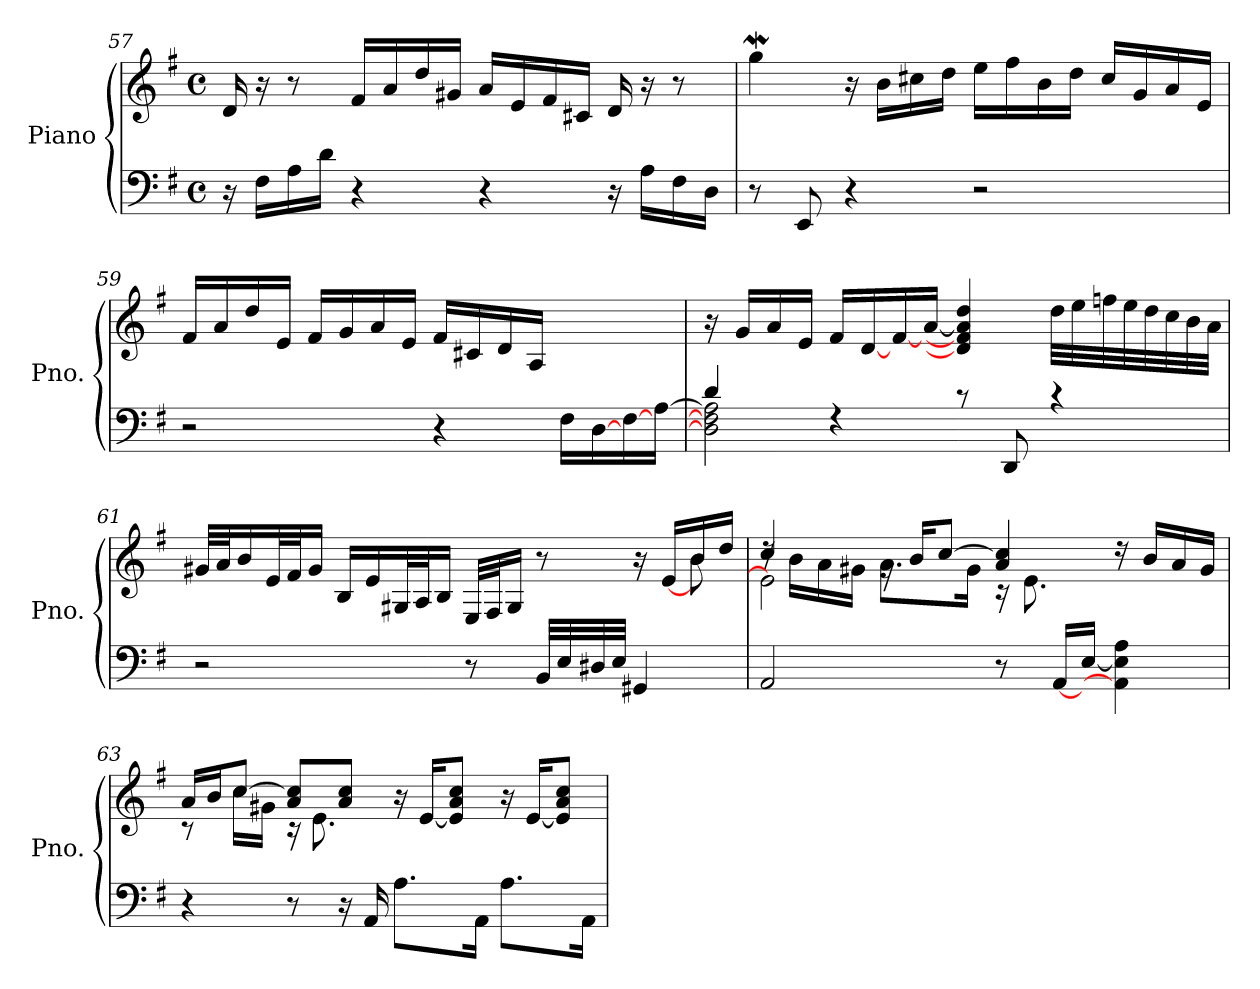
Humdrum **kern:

**kern	**kern
*part1	*part1
*staff2	*staff1
*I"Piano	*
*I'Pno.	*
*clefF4	*clefG2
*k[f#]	*k[f#]
*M4/4	*M4/4
*met(c)	*met(c)
=57	=57
16r	16d/
16F#\LL	16r
16A\	8r
16d\JJ	.
4r	16f#/LL
.	16a/
.	16dd/
.	16g#X/JJ
4r	16a/LL
.	16e/
.	16f#/
.	16c#X/JJ
16r	16d/
16A\LL	16r
16F#\	8r
16D\JJ	.
!!LO:PB:g=z
=58	=58
8r	4ggw\
8EE/	.
4r	16r
.	16b\LL
.	16cc#X\
.	16dd\JJ
2r	16ee\LL
.	16ff#\
.	16b\
.	16dd\JJ
.	16cc#/LL
.	16g/
.	16a/
.	16e/JJ
=59	=59
2r	16f#/LL
.	16a/
.	16dd/
.	16e/JJ
.	16f#/LL
.	16g/
.	16a/
.	16e/JJ
4r	16f#/LL
.	16c#X/
.	16d/
.	16A/JJ
16F#\LL	4ryy
[16D\	.
[16F#\	.
[16A\JJ	.
=60	=60
*^	*
4d/	2D\] 2F#\] 2A\]	16r
.	.	16g/LL
.	.	16a/
.	.	16e/JJ
4rF	.	16f#/LL
.	.	[16d/
.	.	[16f#/
.	.	[16a/JJ
8rc	2ryy	4d/] 4f#/] 4a/] 4dd/
8DD/	.	.
4rc	.	32dd\LLL
.	.	32ee\
.	.	32ffn\
.	.	32ee\
.	.	32dd\
.	.	32cc\
.	.	32b\
.	.	32a\JJJ
*v	*v	*
!!LO:LB:g=z
=61	=61
*	*^
2r	32g#X/LLL	2..ryy
.	32a/J	.
.	16b/	.
.	32e/L	.
.	32f#/J	.
.	16g#/JJ	.
.	16B/LL	.
.	16e/	.
.	32G#X/L	.
.	32A/J	.
.	16B/JJ	.
8r	32E/LLL	.
.	32F#/J	.
.	16G#/JJ	.
32BB/LLL	8r	.
32E/	.	.
32D#X/	.	.
32E/JJJ	.	.
4GG#X/	16r	.
.	[16e/LL	.
.	16b/	8b\
.	16dd/JJ	.
=62	=62	=62
*	*	*^
2AA/	4cc/	16rdd	2e\]
.	.	16b\LL	.
.	.	16a\	.
.	.	16g#X\JJ	.
.	16rg	8.a\L	.
.	16b/KL	.	.
.	[8cc/J	.	.
.	.	16g#\Jk	.
8r	4a/ 4cc/]	16r	2ryy
.	.	8.e\	.
[16AA/LL	.	.	.
[16E/JJ	.	.	.
4AA\] 4E\] 4A\	16rdd	4ryy	.
.	16b/LL	.	.
.	16a/	.	.
.	16g#/JJ	.	.
*	*	*v	*v
!!LO:LB:g=z
=63	=63	=63
4r	16a/LL	8r
.	16b/J	.
.	[8cc/J	16cc\LL
.	.	16g#X\JJ
8r	8a/ 8cc/]L	16r
.	.	8.e\
16r	8a/ 8cc/J	.
16AA/	.	.
8.A\L	16r	2ryy
.	[16e/KL	.
.	8e/] 8a/ 8cc/J	.
16AA\Jk	.	.
8.A\L	16r	.
.	[16e/KL	.
.	8e/] 8a/ 8cc/J	.
16AA\Jk	.	.
*	*v	*v
=	=
*-	*-
